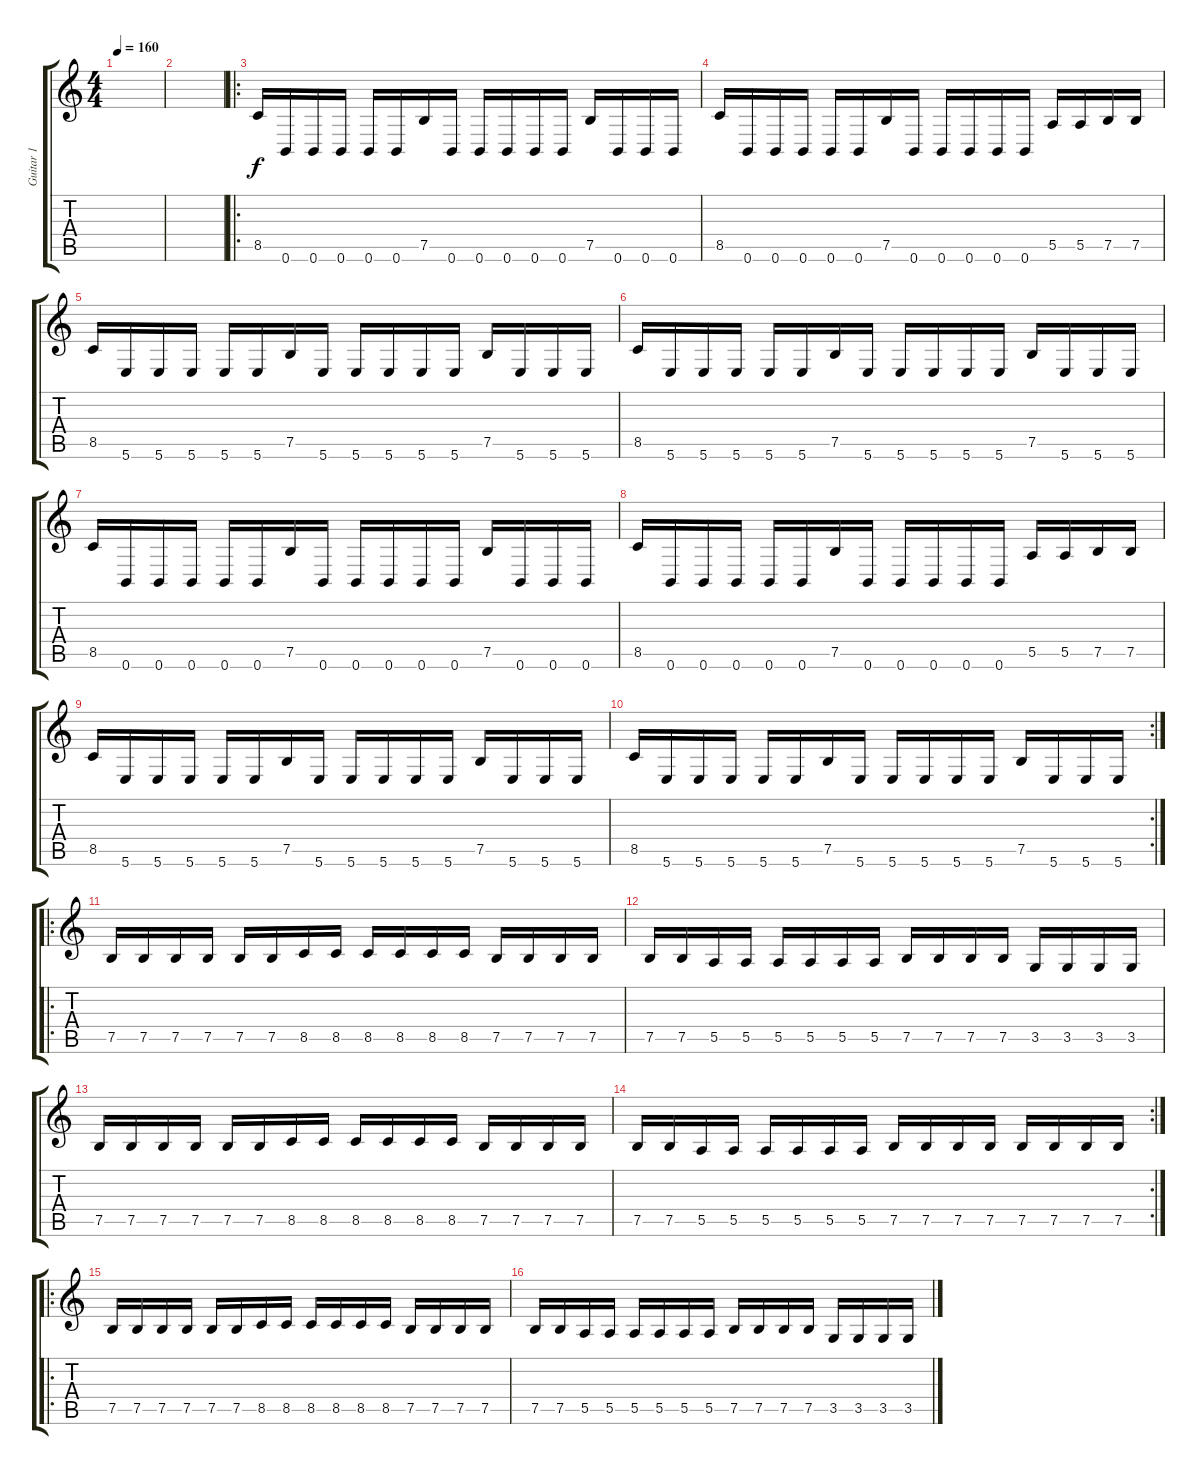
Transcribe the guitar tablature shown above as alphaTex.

\track ("Guitar 1" "Guitar 1") {instrument distortionguitar}
\staff {score tabs}
\tuning (B3 Gb3 D3 A2 E2 B1) {hide}
\ts (4 4)
\tempo 160
\clef g2
\ks c
|
|
\ro
8.5.16 0.6.16 0.6.16 0.6.16 0.6.16 0.6.16 7.5.16 0.6.16 0.6.16 0.6.16 0.6.16 0.6.16 7.5.16 0.6.16 0.6.16 0.6.16 |
8.5.16 0.6.16 0.6.16 0.6.16 0.6.16 0.6.16 7.5.16 0.6.16 0.6.16 0.6.16 0.6.16 0.6.16 5.5.16 5.5.16 7.5.16 7.5.16 |
8.5.16 5.6.16 5.6.16 5.6.16 5.6.16 5.6.16 7.5.16 5.6.16 5.6.16 5.6.16 5.6.16 5.6.16 7.5.16 5.6.16 5.6.16 5.6.16 |
8.5.16 5.6.16 5.6.16 5.6.16 5.6.16 5.6.16 7.5.16 5.6.16 5.6.16 5.6.16 5.6.16 5.6.16 7.5.16 5.6.16 5.6.16 5.6.16 |
8.5.16 0.6.16 0.6.16 0.6.16 0.6.16 0.6.16 7.5.16 0.6.16 0.6.16 0.6.16 0.6.16 0.6.16 7.5.16 0.6.16 0.6.16 0.6.16 |
8.5.16 0.6.16 0.6.16 0.6.16 0.6.16 0.6.16 7.5.16 0.6.16 0.6.16 0.6.16 0.6.16 0.6.16 5.5.16 5.5.16 7.5.16 7.5.16 |
8.5.16 5.6.16 5.6.16 5.6.16 5.6.16 5.6.16 7.5.16 5.6.16 5.6.16 5.6.16 5.6.16 5.6.16 7.5.16 5.6.16 5.6.16 5.6.16 |
\rc 2
8.5.16 5.6.16 5.6.16 5.6.16 5.6.16 5.6.16 7.5.16 5.6.16 5.6.16 5.6.16 5.6.16 5.6.16 7.5.16 5.6.16 5.6.16 5.6.16 |
\ro
7.5.16 7.5.16 7.5.16 7.5.16 7.5.16 7.5.16 8.5.16 8.5.16 8.5.16 8.5.16 8.5.16 8.5.16 7.5.16 7.5.16 7.5.16 7.5.16 |
7.5.16 7.5.16 5.5.16 5.5.16 5.5.16 5.5.16 5.5.16 5.5.16 7.5.16 7.5.16 7.5.16 7.5.16 3.5.16 3.5.16 3.5.16 3.5.16 |
7.5.16 7.5.16 7.5.16 7.5.16 7.5.16 7.5.16 8.5.16 8.5.16 8.5.16 8.5.16 8.5.16 8.5.16 7.5.16 7.5.16 7.5.16 7.5.16 |
\rc 2
7.5.16 7.5.16 5.5.16 5.5.16 5.5.16 5.5.16 5.5.16 5.5.16 7.5.16 7.5.16 7.5.16 7.5.16 7.5.16 7.5.16 7.5.16 7.5.16 |
\ro
7.5.16 7.5.16 7.5.16 7.5.16 7.5.16 7.5.16 8.5.16 8.5.16 8.5.16 8.5.16 8.5.16 8.5.16 7.5.16 7.5.16 7.5.16 7.5.16 |
7.5.16 7.5.16 5.5.16 5.5.16 5.5.16 5.5.16 5.5.16 5.5.16 7.5.16 7.5.16 7.5.16 7.5.16 3.5.16 3.5.16 3.5.16 3.5.16
